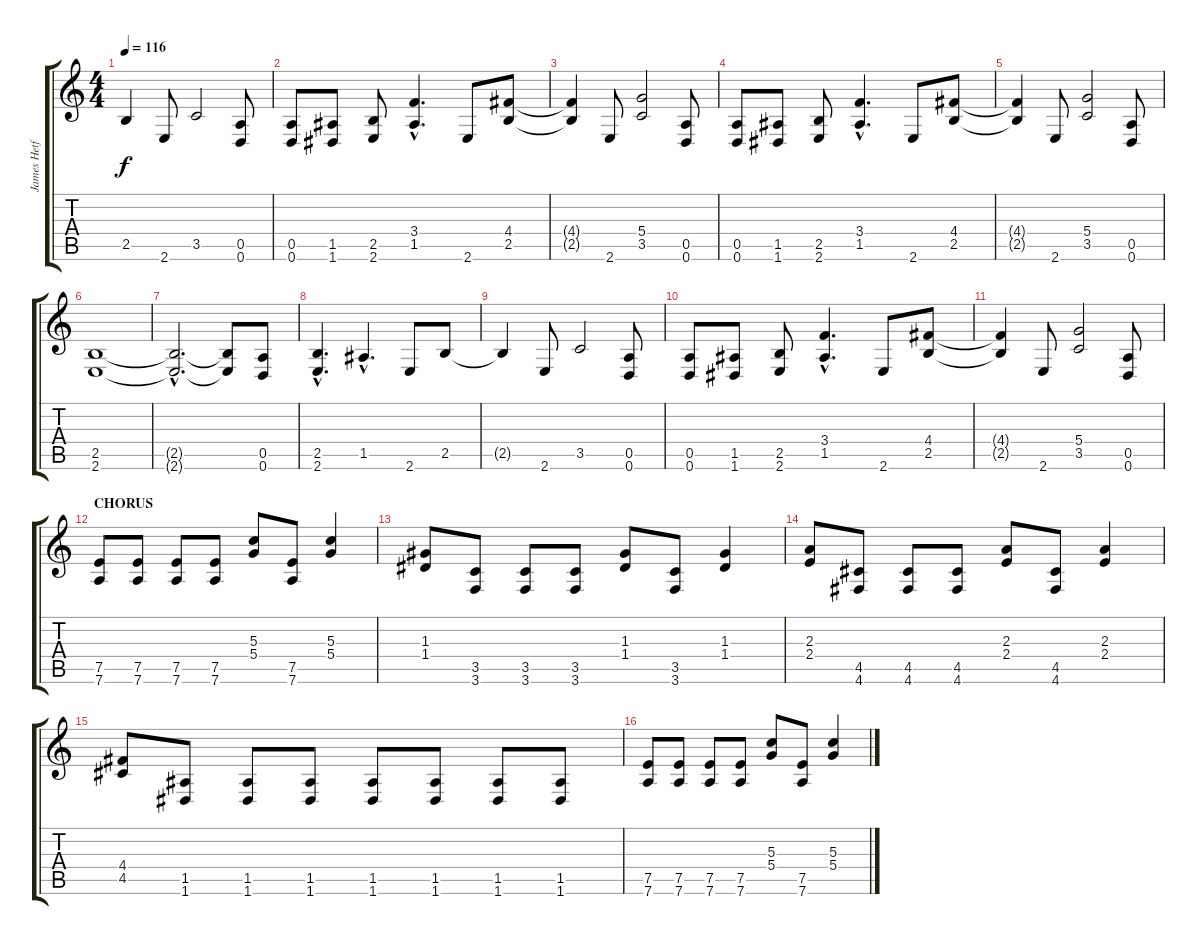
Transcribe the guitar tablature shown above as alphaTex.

\track ("James Hetfeild (Rhythm)" "James Hetf") {instrument overdrivenguitar}
\staff {score tabs}
\tuning (E4 B3 G3 D3 A2 D2) {hide}
\ts (4 4)
\tempo 116
\clef g2
\ks c
2.5{t}.4{dy f} 2.6.8 3.5.2 (0.5 0.6).8{volume 13 instrument overdrivenguitar} |
(0.5 0.6).8 (1.5 1.6).8 (2.5 2.6).8 (3.4{hac} 1.5{hac}).4{d} 2.6.8 (4.4 2.5).8 |
(4.4{t} 2.5{t}).4 2.6.8 (5.4 3.5).2 (0.5 0.6).8 |
(0.5 0.6).8 (1.5 1.6).8 (2.5 2.6).8 (3.4{hac} 1.5{hac}).4{d} 2.6.8 (4.4 2.5).8 |
(4.4{t} 2.5{t}).4 2.6.8 (5.4 3.5).2 (0.5 0.6).8{volume 12 instrument acousticguitarsteel} |
(2.5 2.6).1 |
(2.5{hac t} 2.6{hac t}).2{d} (2.5{t} 2.6{t}).8 (0.5 0.6).8 |
(2.5{hac} 2.6{hac}).4{d} 1.5{hac}.4{d} 2.6.8 2.5.8 |
2.5{t}.4 2.6.8 3.5.2 (0.5 0.6).8{volume 13 instrument overdrivenguitar} |
(0.5 0.6).8 (1.5 1.6).8 (2.5 2.6).8 (3.4{hac} 1.5{hac}).4{d} 2.6.8 (4.4 2.5).8 |
(4.4{t} 2.5{t}).4 2.6.8 (5.4 3.5).2 (0.5 0.6).8 |
\section ("" "CHORUS")
(7.5 7.6).8 (7.5 7.6).8 (7.5 7.6).8 (7.5 7.6).8 (5.3 5.4).8 (7.5 7.6).8 (5.3 5.4).4 |
(1.3 1.4).8 (3.5 3.6).8 (3.5 3.6).8 (3.5 3.6).8 (1.3 1.4).8 (3.5 3.6).8 (1.3 1.4).4 |
(2.3 2.4).8 (4.5 4.6).8 (4.5 4.6).8 (4.5 4.6).8 (2.3 2.4).8 (4.5 4.6).8 (2.3 2.4).4 |
(4.4 4.5).8 (1.5 1.6).8 (1.5 1.6).8 (1.5 1.6).8 (1.5 1.6).8 (1.5 1.6).8 (1.5 1.6).8 (1.5 1.6).8 |
(7.5 7.6).8 (7.5 7.6).8 (7.5 7.6).8 (7.5 7.6).8 (5.3 5.4).8 (7.5 7.6).8 (5.3 5.4).4
